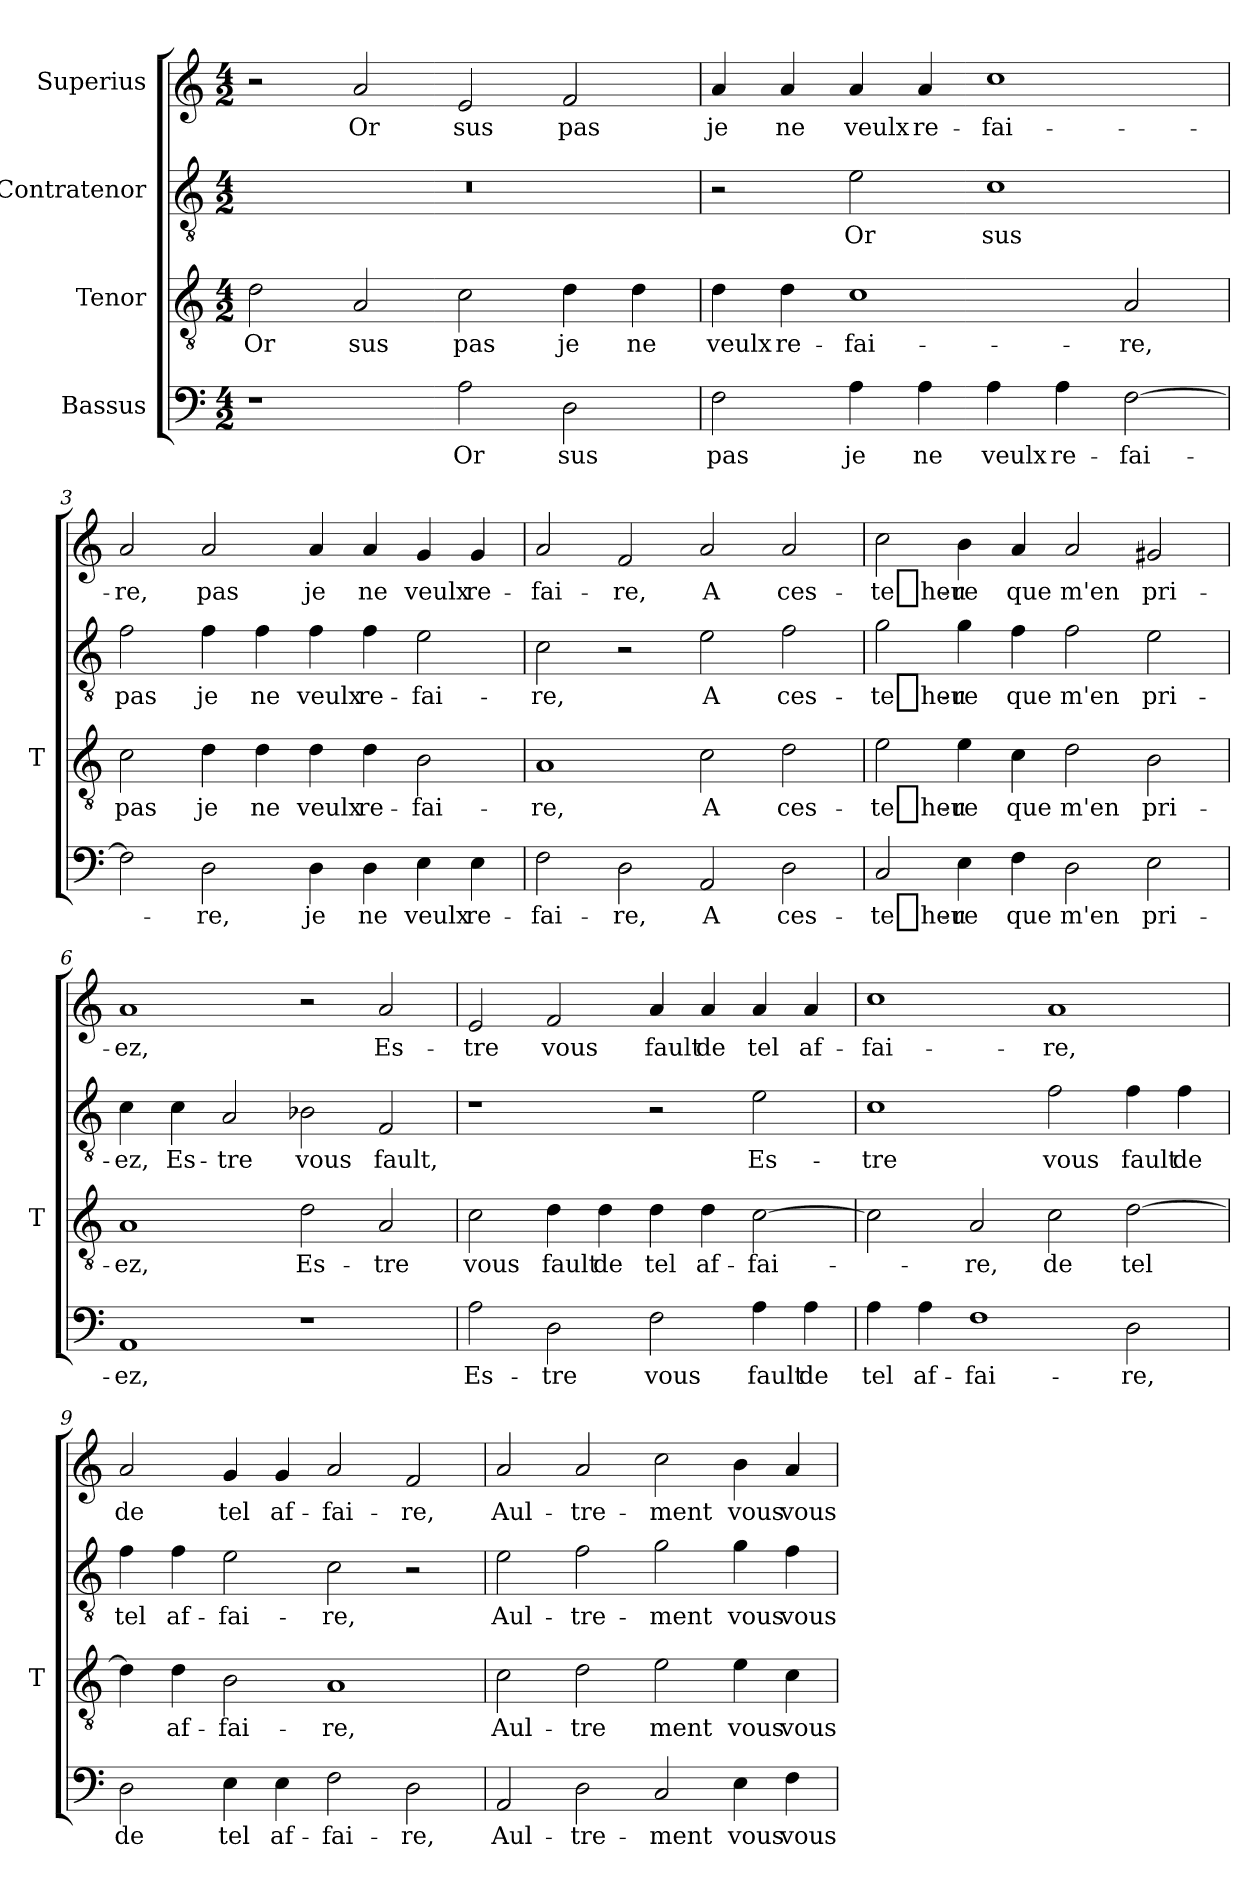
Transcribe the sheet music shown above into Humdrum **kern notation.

**kern	**text	**kern	**text	**kern	**text	**kern	**text
*part4	*part4	*part3	*part3	*part2	*part2	*part1	*part1
*staff4	*staff4	*staff3	*staff3	*staff2	*staff2	*staff1	*staff1
*I"Bassus	*	*I"Tenor	*	*I"Contratenor	*	*I"Superius	*
*	*	*I'T	*	*	*	*	*
*clefF4	*	*clefGv2	*	*clefGv2	*	*clefG2	*
*k[]	*	*k[]	*	*k[]	*	*k[]	*
*M4/2	*	*M4/2	*	*M4/2	*	*M4/2	*
=1	=1	=1	=1	=1	=1	=1	=1
1r	.	2d	-Or	0r	.	2r	.
.	.	2A	-sus	.	.	2a	-Or
2A	-Or	2c	-pas	.	.	2e	-sus
2D	-sus	4d	-je	.	.	2f	-pas
.	.	4d	-ne	.	.	.	.
=2	=2	=2	=2	=2	=2	=2	=2
2F	-pas	4d	-veulx	2r	.	4a	-je
.	.	4d	re-	.	.	4a	-ne
4A	-je	1c	fai-	2e	-Or	4a	-veulx
4A	-ne	.	.	.	.	4a	re-
4A	-veulx	.	.	1c	-sus	1cc	fai-
4A	re-	.	.	.	.	.	.
[2F	fai-	2A	-re,	.	.	.	.
=3	=3	=3	=3	=3	=3	=3	=3
2F]	.	2c	-pas	2f	-pas	2a	-re,
2D	-re,	4d	-je	4f	-je	2a	-pas
.	.	4d	-ne	4f	-ne	.	.
4D	-je	4d	-veulx	4f	-veulx	4a	-je
4D	-ne	4d	re-	4f	re-	4a	-ne
4E	-veulx	2B	fai-	2e	fai-	4g	-veulx
4E	re-	.	.	.	.	4g	re-
=4	=4	=4	=4	=4	=4	=4	=4
2F	fai-	1A	-re,	2c	-re,	2a	fai-
2D	-re,	.	.	2r	.	2f	-re,
2AA	-A	2c	-A	2e	-A	2a	-A
2D	ces-	2d	ces-	2f	ces-	2a	ces-
=5	=5	=5	=5	=5	=5	=5	=5
2C	te_heu-	2e	te_heu-	2g	te_heu-	2cc	te_heu-
4E	-re	4e	-re	4g	-re	4b	-re
4F	-que	4c	-que	4f	-que	4a	-que
2D	-m'en	2d	-m'en	2f	-m'en	2a	-m'en
2E	pri-	2B	pri-	2e	pri-	2g#X	pri-
=6	=6	=6	=6	=6	=6	=6	=6
1AA	-ez,	1A	-ez,	4c	-ez,	1a	-ez,
.	.	.	.	4c	Es-	.	.
.	.	.	.	2A	-tre	.	.
1r	.	2d	Es-	2B-X	-vous	2r	.
.	.	2A	-tre	2F	-fault,	2a	Es-
=7	=7	=7	=7	=7	=7	=7	=7
2A	Es-	2c	-vous	1r	.	2e	-tre
2D	-tre	4d	-fault	.	.	2f	-vous
.	.	4d	-de	.	.	.	.
2F	-vous	4d	-tel	2r	.	4a	-fault
.	.	4d	af-	.	.	4a	-de
4A	-fault	[2c	fai-	2e	Es-	4a	-tel
4A	-de	.	.	.	.	4a	af-
=8	=8	=8	=8	=8	=8	=8	=8
4A	-tel	2c]	.	1c	-tre	1cc	fai-
4A	af-	.	.	.	.	.	.
1F	fai-	2A	-re,	.	.	.	.
.	.	2c	-de	2f	-vous	1a	-re,
2D	-re,	[2d	-tel	4f	-fault	.	.
.	.	.	.	4f	-de	.	.
=9	=9	=9	=9	=9	=9	=9	=9
2D	-de	4d]	.	4f	-tel	2a	-de
.	.	4d	af-	4f	af-	.	.
4E	-tel	2B	fai-	2e	fai-	4g	-tel
4E	af-	.	.	.	.	4g	af-
2F	fai-	1A	-re,	2c	-re,	2a	fai-
2D	-re,	.	.	2r	.	2f	-re,
=10	=10	=10	=10	=10	=10	=10	=10
2AA	Aul-	2c	Aul-	2e	Aul-	2a	Aul-
2D	tre-	2d	-tre	2f	tre-	2a	tre-
2C	-ment	2e	-ment	2g	-ment	2cc	-ment
4E	-vous	4e	-vous	4g	-vous	4b	-vous
4F	-vous	4c	-vous	4f	-vous	4a	-vous
=	=	=	=	=	=	=	=
*-	*-	*-	*-	*-	*-	*-	*-
